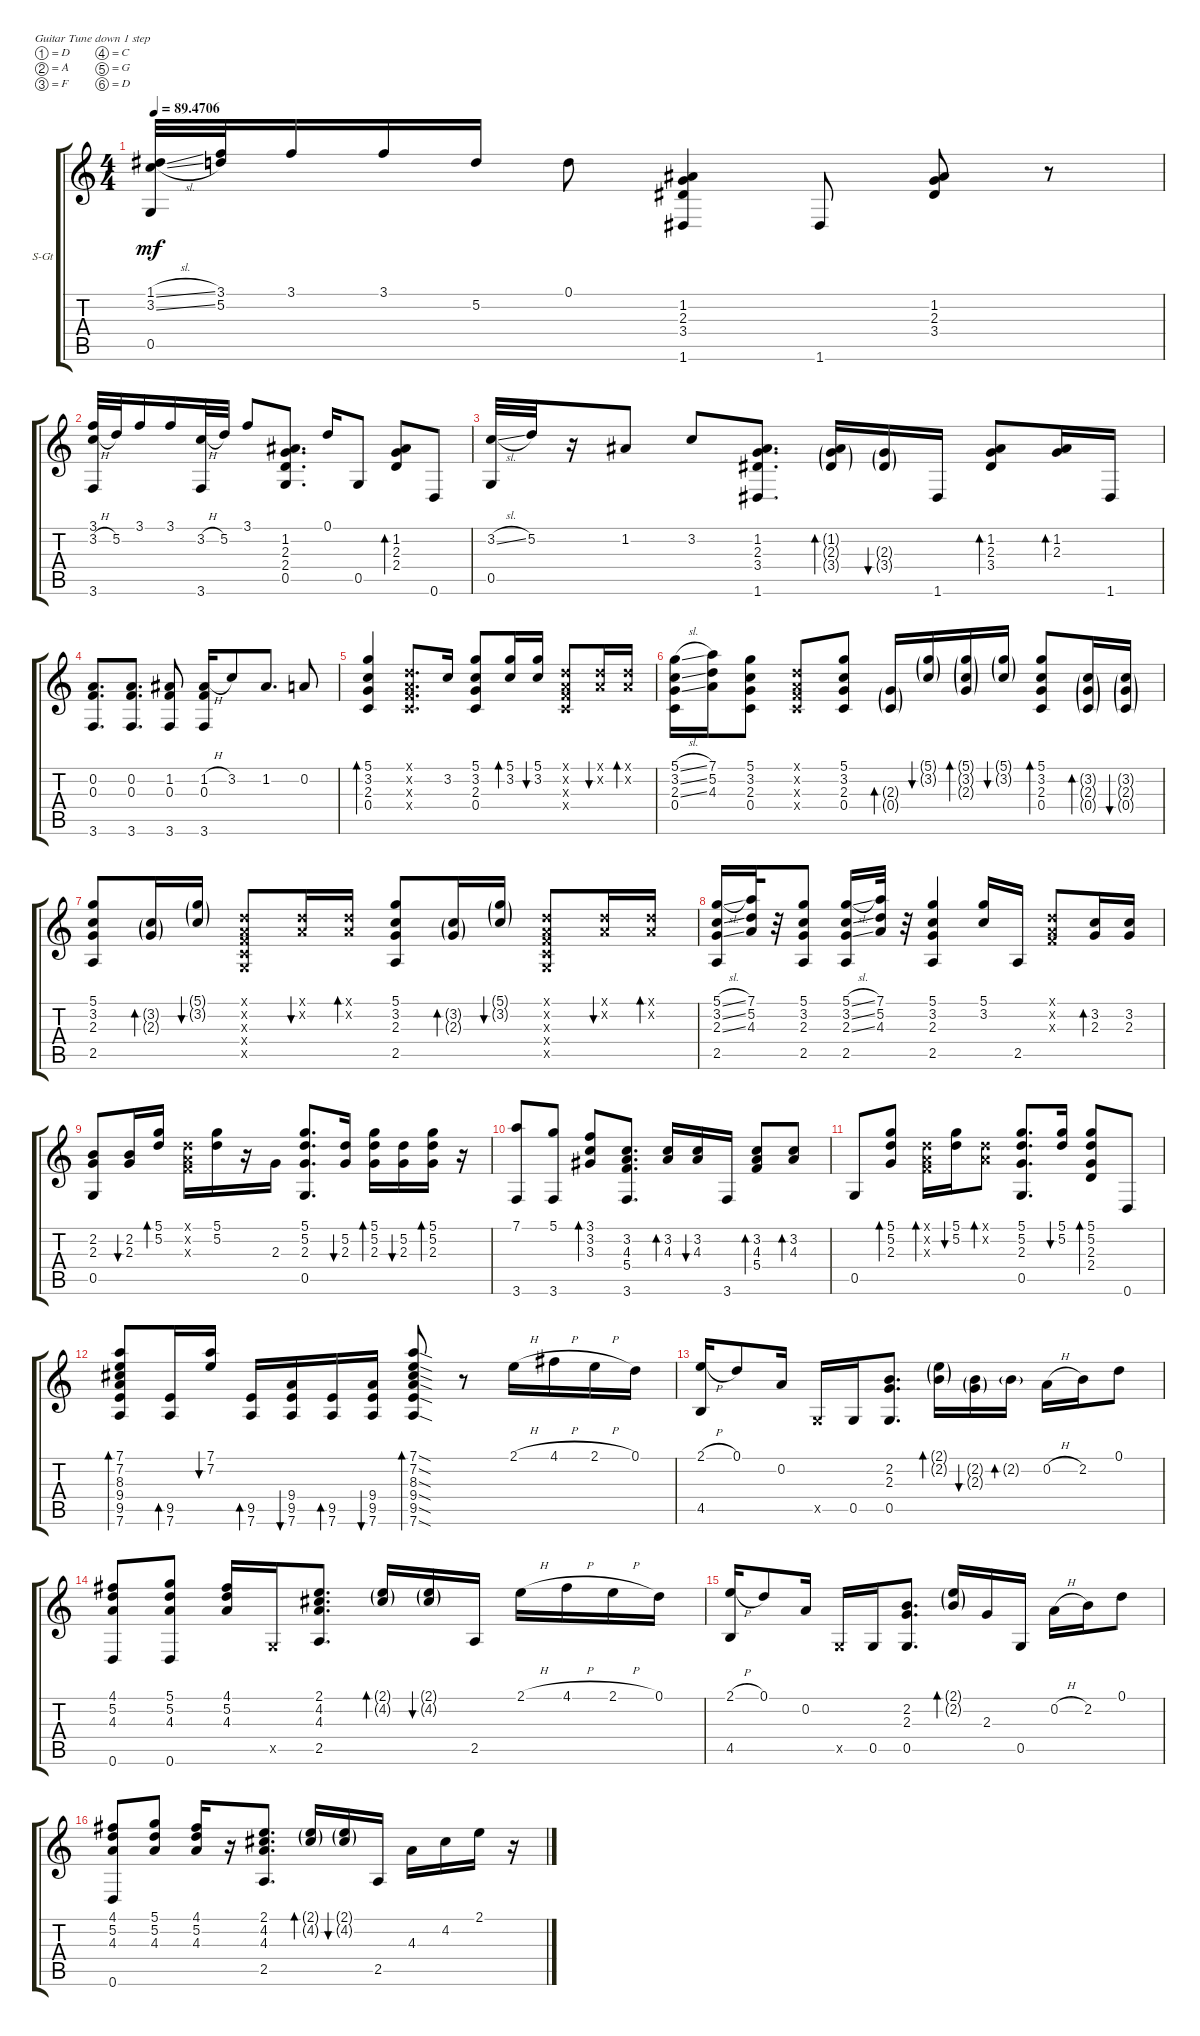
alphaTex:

\defaultSystemsLayout 4
\bracketExtendMode groupsimilarinstruments
\firstSystemTrackNameOrientation horizontal
\otherSystemsTrackNameOrientation horizontal
\track ("Steel Guitar" "S-Gt") {instrument acousticguitarsteel}
\staff {score tabs}
\tuning (D4 A3 F3 C3 G2 D2)
\ts (4 4)
\tempo
89.4706
\accidentals auto
\clef g2
\ottava regular
\simile none
\ks c
(1.1{sl} 3.2{sl} 0.5).32{dy mf} (3.1 5.2).32 3.1.16 3.1.16 5.2.16 0.1.8 (1.2 2.3 3.4 1.6).4 1.6.8 (3.4 2.3 1.2).8 r.8 |
(3.1 3.2{h} 3.6).32 5.2.32 3.1.16 3.1.16 (3.2{h} 3.6).32 5.2.32 3.1.8 (0.5 1.2 2.3 2.4).8{d} 0.1.16 0.5.8 (2.3 1.2 2.4).8{bd 30} 0.6.8 |
(3.2{sl} 0.5).32 5.2.32 r.16 1.2.8 3.2.8 (1.2 2.3 3.4 1.6).8{d} (1.2{g} 2.3{g} 3.4{g}).16{bd 30} (2.3{g} 3.4{g}).16{bu 30} 1.6.16 (3.4 2.3 1.2).8{bd 30} (1.2 2.3).16{bd 30} 1.6.16 |
(0.2 3.6 0.3).8{d} (0.2 0.3 3.6).8{d} (3.6 0.3 1.2).8 (1.2{h} 0.3 3.6).16 3.2.8 1.2.8{d} 0.2.8 |
(5.1 3.2 2.3 0.4).4{bd 120} (0.1{x} 0.2{x} 0.3{x} 0.4{x}).8{d} 3.2.16 (5.1 3.2 2.3 0.4).8 (3.2 5.1).16{bd 30} (5.1 3.2).16{bu 30} (0.1{x} 0.2{x} 0.3{x} 0.4{x}).8 (0.2{x} 0.1{x}).16{bu 30} (0.2{x} 0.1{x}).16{bd 30} |
(0.4 2.3{sl} 3.2{sl} 5.1{sl}).16 (7.1 5.2 4.3).16 (5.1 3.2 2.3 0.4).8 (0.1{x} 0.2{x} 0.4{x} 0.3{x}).8 (0.4 2.3 3.2 5.1).8 (0.4{g} 2.3{g}).16{bd 30} (5.1{g} 3.2{g}).16{bu 30} (2.3{g} 3.2{g} 5.1{g}).16{bd 30} (5.1{g} 3.2{g}).16{bu 30} (0.4 2.3 3.2 5.1).8{bd 30} (2.3{g} 3.2{g} 0.4{g}).16{bd 30} (3.2{g} 2.3{g} 0.4{g}).16{bu 30} |
(2.5 2.3 3.2 5.1).8 (2.3{g} 3.2{g}).16{bd 30} (5.1{g} 3.2{g}).16{bu 30} (0.5{x} 0.4{x} 0.3{x} 0.2{x} 0.1{x}).8 (0.2{x} 0.1{x}).16{bu 30} (0.2{x} 0.1{x}).16{bd 30} (2.5 2.3 3.2 5.1).8 (2.3{g} 3.2{g}).16{bd 30} (5.1{g} 3.2{g}).16{bu 30} (0.5{x} 0.4{x} 0.3{x} 0.2{x} 0.1{x}).8 (0.2{x} 0.1{x}).16{bu 30} (0.2{x} 0.1{x}).16{bd 30} |
(2.5 2.3{sl} 3.2{sl} 5.1{sl}).16 (7.1 5.2 4.3).32 r.32 (5.1 3.2 2.3 2.5).8 (2.5 2.3{sl} 3.2{sl} 5.1{sl}).16 (7.1 5.2 4.3).32 r.32 (5.1 3.2 2.3 2.5).4 (3.2 5.1).16 2.5.16 (0.3{x} 0.2{x} 0.1{x}).8 (2.3 3.2).16{bd 30} (3.2 2.3).16 |
(2.2 2.3 0.5).8 (2.2 2.3).16{bu 30} (5.1 5.2).16{bd 30} (0.1{x} 0.2{x} 0.3{x}).16 (5.1 5.2).16 r.16 2.3.16 (2.3 5.2 5.1 0.5).8{d} (5.2 2.3).16{bu 30} (2.3 5.2 5.1).16{bd 30} (5.2 2.3).16{bu 30} (2.3 5.2 5.1).16{bd 30} r.16 |
(7.1 3.6).8 (5.1 3.6).8 (3.3 3.2 3.1).8{bd 30} (3.2 4.3 5.4 3.6).8{d} (4.3 3.2).16{bd 30} (3.2 4.3).16{bu 30} 3.6.16 (5.4 4.3 3.2).8{bd 30} (4.3 3.2).8{bd 30} |
0.5.8 (2.3 5.2 5.1).8{bd 30} (0.1{x} 0.2{x} 0.3{x}).16{bd 30} (5.1 5.2).16{bu 30} (0.1{x} 0.2{x}).8{bd 30} (0.5 2.3 5.2 5.1).8{d} (5.1 5.2).16{bu 30} (2.4 2.3 5.2 5.1).8{bd 30} 0.6.8 |
(7.6 9.5 9.4 8.3 7.2 7.1).8{bd 118} (7.6 9.5).16{bd 30} (7.1 7.2).16{bu 30} (7.6 9.5).16{bd 30} (7.6 9.5 9.4).16{bu 30} (9.5 7.6).16{bd 30} (7.6 9.5 9.4).16{bu 30} (7.6{sod} 9.5{sod} 9.4{sod} 8.3{sod} 7.2{sod} 7.1{sod}).8{bd 30} r.8 2.1{h}.16 4.1{h}.16 2.1{h}.16 0.1.16 |
(2.1{h} 4.5).16 0.1.8 0.2.16 0.5{x}.16 0.5.16 (0.5 2.3 2.2).8{d} (2.2{g} 2.1{g}).16{bd 30} (2.2{g} 2.3{g}).16{bu 30} 2.2{g}.16{bd 30} 0.2{h}.16 2.2.16 0.1.8 |
(4.1 5.2 4.3 0.6).8 (0.6 4.3 5.2 5.1).8 (4.1 5.2 4.3).16 0.5{x}.16 (2.5 4.3 4.2 2.1).8{d} (4.2{g} 2.1{g}).16{bd 30} (2.1{g} 4.2{g}).16{bu 30} 2.5.16 2.1{h}.16 4.1{h}.16 2.1{h}.16 0.1.16 |
(2.1{h} 4.5).16 0.1.8 0.2.16 0.5{x}.16 0.5.16 (0.5 2.3 2.2).8{d} (2.2{g} 2.1{g}).16{bd 30} 2.3.16 0.5.16 0.2{h}.16 2.2.16 0.1.8 |
(4.1 5.2 4.3 0.6).8 (4.3 5.2 5.1).8 (4.1 5.2 4.3).16 r.16 (2.5 4.3 4.2 2.1).8{d} (4.2{g} 2.1{g}).16{bd 30} (2.1{g} 4.2{g}).16{bu 30} 2.5.16 4.3.16 4.2.16 2.1.16 r.16
